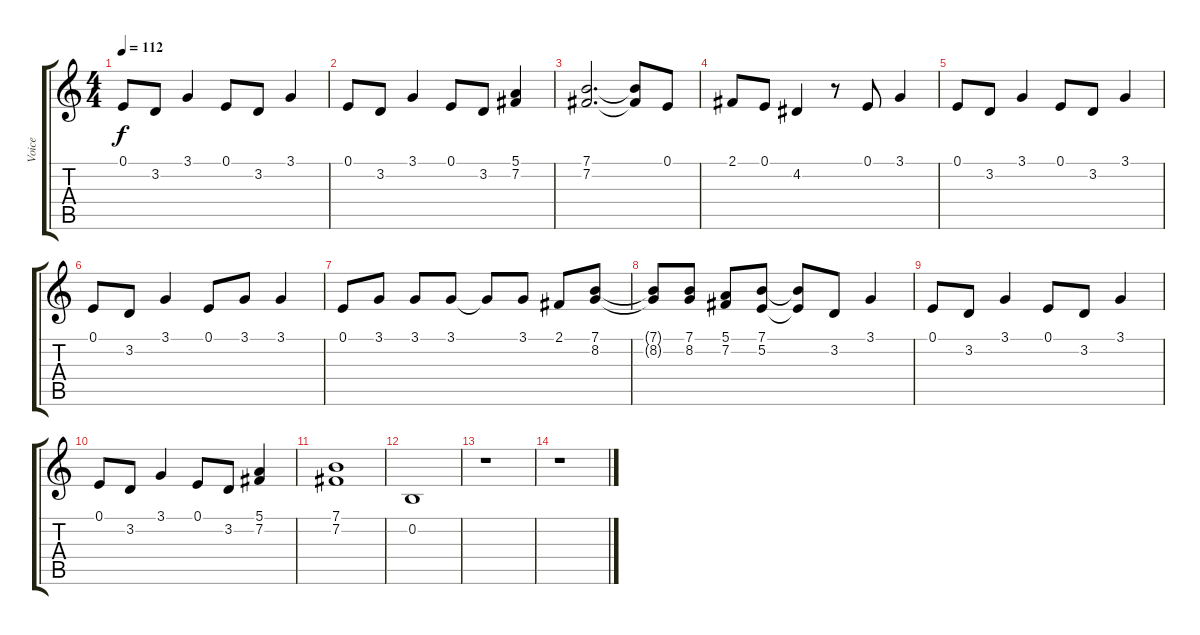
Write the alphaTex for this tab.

\track ("Voice" "Voice") {instrument lead6voice}
\staff {score tabs}
\tuning (E4 B3 G3 D3 A2 E2) {hide}
\ts (4 4)
\tempo 112
\clef g2
\ks c
0.1.8{dy f} 3.2.8 3.1.4 0.1.8 3.2.8 3.1.4 |
0.1.8 3.2.8 3.1.4 0.1.8 3.2.8 (5.1 7.2).4 |
(7.1 7.2).2{d} (7.1{t} 7.2{t}).8 0.1.8 |
2.1.8 0.1.8 4.2.4 r.8 0.1.8 3.1.4 |
0.1.8 3.2.8 3.1.4 0.1.8 3.2.8 3.1.4 |
0.1.8 3.2.8 3.1.4 0.1.8 3.1.8 3.1.4 |
0.1.8 3.1.8 3.1.8 3.1.8 3.1{t}.8 3.1.8 2.1.8 (7.1 8.2).8 |
(7.1{t} 8.2{t}).8 (7.1 8.2).8 (5.1 7.2).8 (7.1 5.2).8 (7.1{t} 5.2{t}).8 3.2.8 3.1.4 |
0.1.8 3.2.8 3.1.4 0.1.8 3.2.8 3.1.4 |
0.1.8 3.2.8 3.1.4 0.1.8 3.2.8 (5.1 7.2).4 |
(7.1 7.2).1 |
0.2.1 |
r.1 |
r.1
